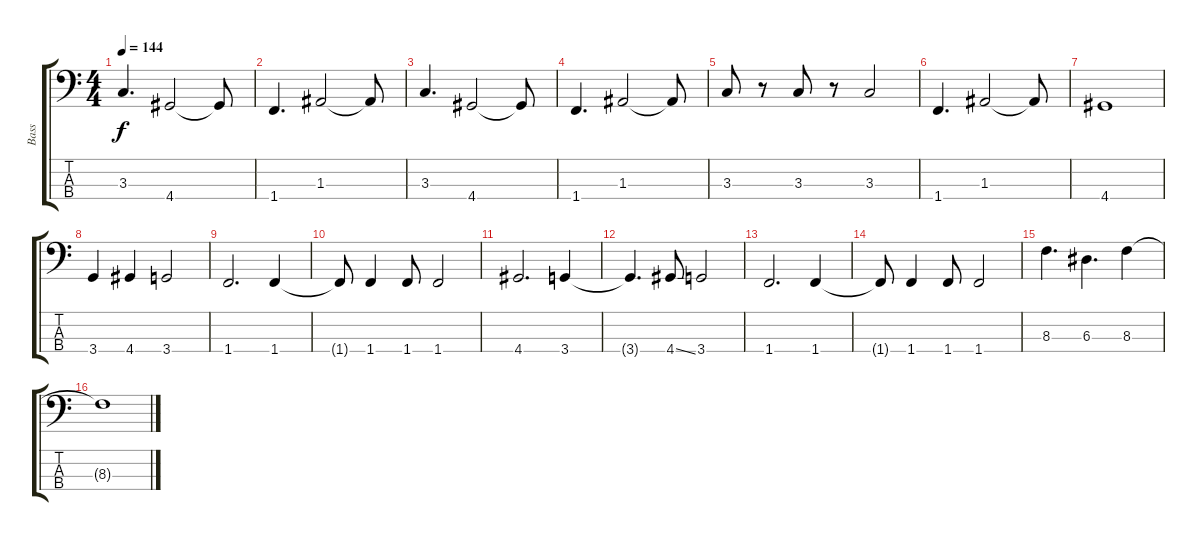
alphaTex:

\track ("Bass" "Bass") {instrument electricbassfinger}
\staff {score tabs}
\tuning (G2 D2 A1 E1) {hide}
\ts (4 4)
\tempo 144
\clef f4
\ks c
3.3.4{d dy f} 4.4.2 4.4{t}.8 |
1.4.4{d} 1.3.2 1.3{t}.8 |
3.3.4{d} 4.4.2 4.4{t}.8 |
1.4.4{d} 1.3.2 1.3{t}.8 |
3.3.8 r.8 3.3.8 r.8 3.3.2 |
1.4.4{d} 1.3.2 1.3{t}.8 |
4.4.1 |
3.4.4 4.4.4 3.4.2 |
1.4.2{d} 1.4.4 |
1.4{t}.8 1.4.4 1.4.8 1.4.2 |
4.4.2{d} 3.4.4 |
3.4{t}.4{d} 4.4{ss}.8 3.4.2 |
1.4.2{d} 1.4.4 |
1.4{t}.8 1.4.4 1.4.8 1.4.2 |
8.3.4{d} 6.3.4{d} 8.3.4 |
8.3{t}.1
